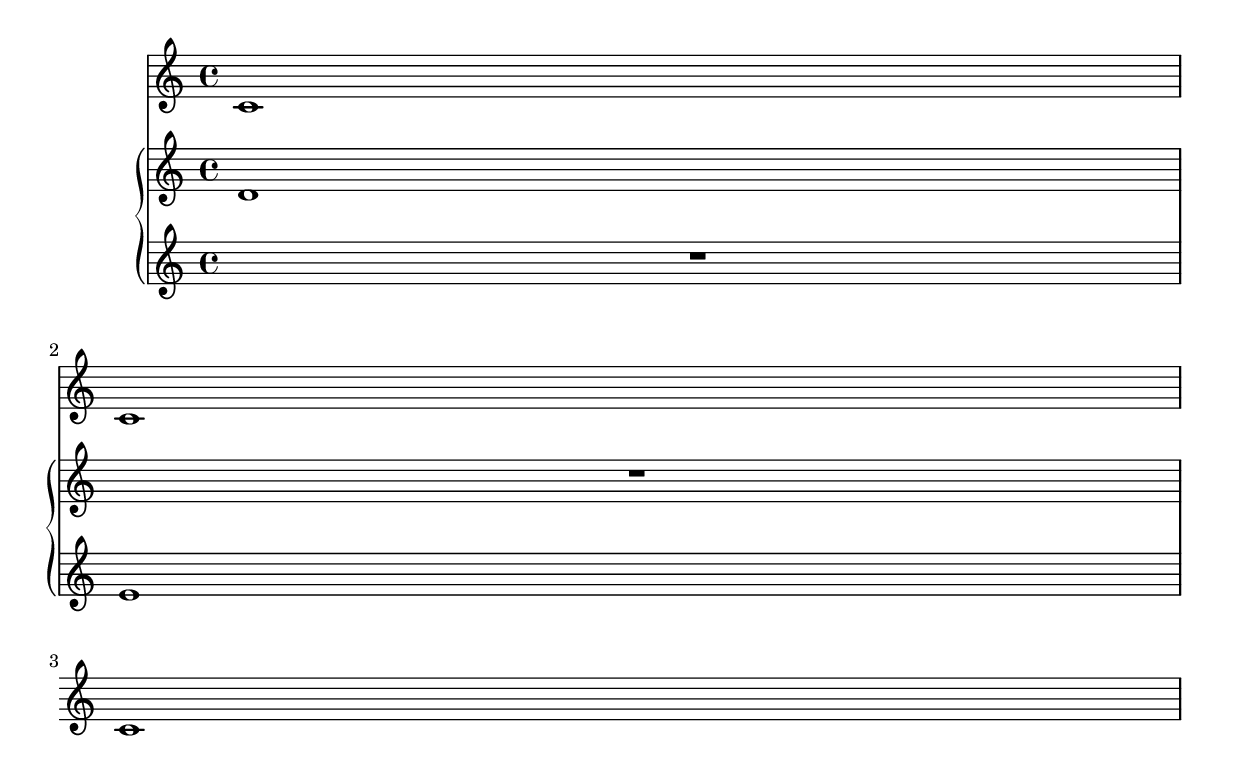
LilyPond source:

\version "2.13.29"

\header {
  texidoc = "Staves in a PianoStaff remain alive as long as any of
the staves has something interesting."
}

\layout {
  \context {
    \Staff
    \RemoveEmptyStaves
    \override VerticalAxisGroup #'remove-first = ##t
  }
}

<<
  \new Staff { c'1 \break c'1 \break c'1 }
  \new PianoStaff
  <<
    \new Staff { d'1 R1 R1 }
    \new Staff { R1 e'1 R1 }
  >>
>>
